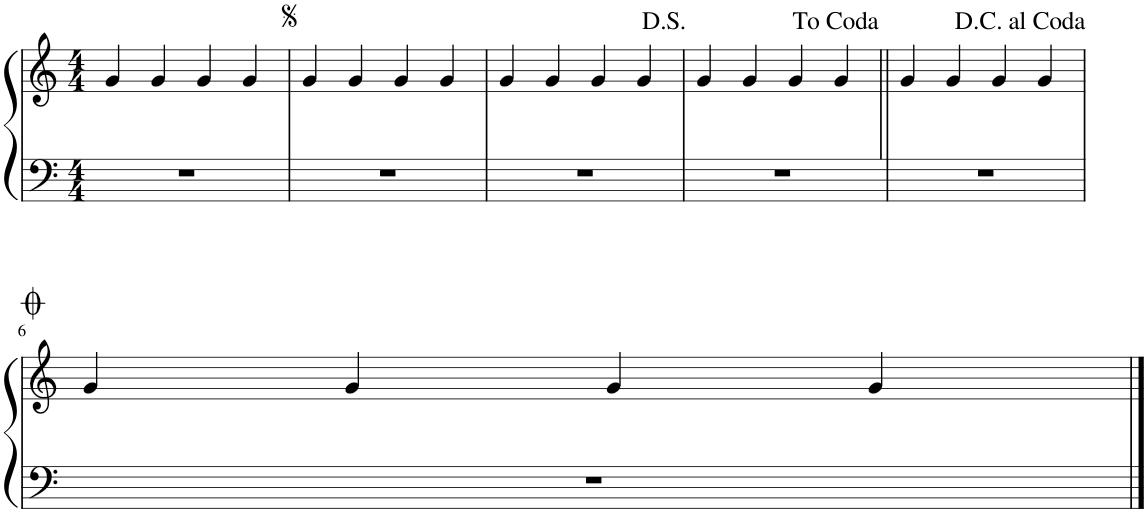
**kern	**kern
*part1	*part1
*staff2	*staff1
*I"Piano	*
*I'Pno.	*
*clefF4	*clefG2
*k[]	*k[]
*M4/4	*M4/4
=1	=1
1r	4g/
.	4g/
.	4g/
.	4g/
=2	=2
1r	4g/
.	4g/
.	4g/
.	4g/
=3	=3
1r	4g/
.	4g/
.	4g/
.	4g/
=4	=4
1r	4g/
.	4g/
.	4g/
.	4g/
=5||	=5||
1r	4g/
.	4g/
.	4g/
.	4g/
!!LO:LB:g=z
=6	=6
1r	4g/
.	4g/
.	4g/
.	4g/
==	==
*-	*-
